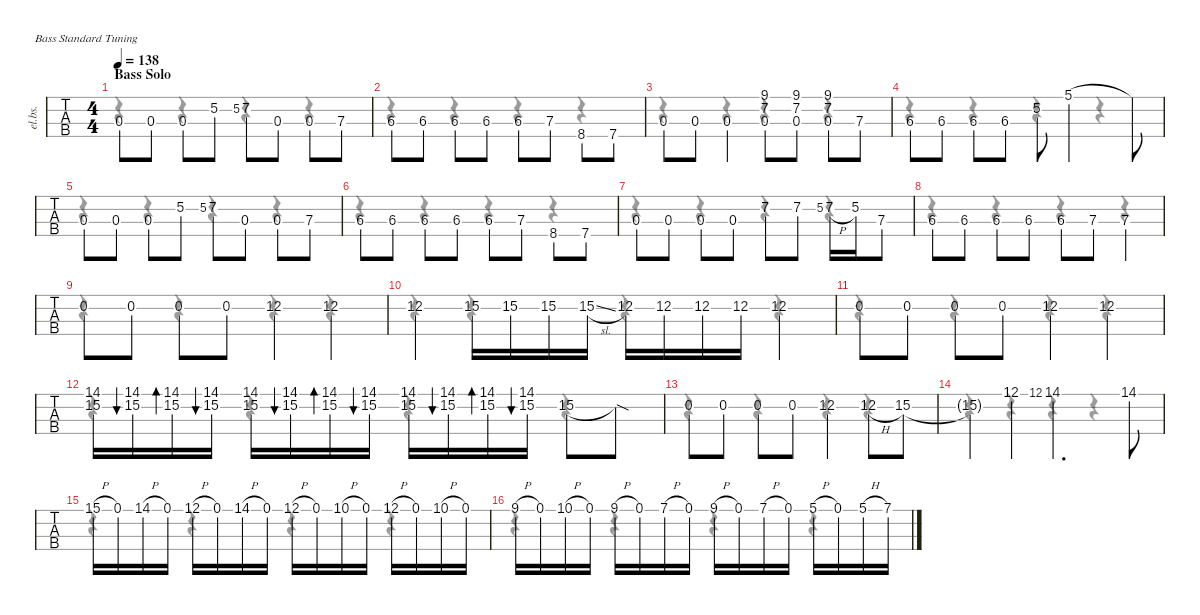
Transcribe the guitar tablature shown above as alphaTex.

\defaultSystemsLayout 4
\hideDynamics
\bracketExtendMode nobrackets
\track ("Cliff Burton (clean)" "el.bs.") {instrument electricbassfinger}
\staff {tabs}
\tuning (G2 D2 A1 E1)
\voice
\ts (4 4)
\section ("" "Bass Solo")
\tempo 138
\clef f4
\ks c
0.3.8{dy f beam Up} 0.3.8{beam Up} 0.3.8{beam Up} 5.2.8{beam Up} 5.2.8{gr onbeat dy ppp beam Up} 7.2.8{dy f beam Up} 0.3.8{beam Up} 0.3.8{beam Up} 7.3.8{beam Up} |
6.3{acc #}.8{beam Up} 6.3{acc #}.8{beam Up} 6.3{acc #}.8{beam Up} 6.3{acc #}.8{beam Up} 6.3{acc #}.8{beam Up} 7.3.8{beam Up} 8.4.8{beam Up} 7.4.8{beam Up} |
0.3.8{beam Up} 0.3.8{beam Up} 0.3.4{beam Up} (9.1 7.2 0.3).8{beam Up} (9.1 7.2 0.3).8{beam Up} (9.1 7.2 0.3).8{beam Up} 7.3.8{beam Up} |
6.3{acc #}.8{beam Up} 6.3{acc #}.8{beam Up} 6.3{acc #}.8{beam Up} 6.3{acc #}.8{beam Up} 5.2.8{beam Up} 5.1.4{beam Up} 5.1{t}.8{beam Up} |
0.3.8{beam Up} 0.3.8{beam Up} 0.3.8{beam Up} 5.2.8{beam Up} 5.2.8{gr onbeat dy ppp beam Up} 7.2.8{dy f beam Up} 0.3.8{beam Up} 0.3.8{beam Up} 7.3.8{beam Up} |
6.3{acc #}.8{beam Up} 6.3{acc #}.8{beam Up} 6.3{acc #}.8{beam Up} 6.3{acc #}.8{beam Up} 6.3{acc #}.8{beam Up} 7.3.8{beam Up} 8.4.8{beam Up} 7.4.8{beam Up} |
0.3.8{beam Up} 0.3.8{beam Up} 0.3.8{beam Up} 0.3.8{beam Up} 7.2.8{beam Up} 7.2.8{beam Up} 5.2.8{gr dy ppp beam Up} 7.2{h}.16{dy f beam Up} 5.2.16{beam Up} 7.3.8{beam Up} |
6.3{acc #}.8{beam Up} 6.3{acc #}.8{beam Up} 6.3{acc #}.8{beam Up} 6.3{acc #}.8{beam Up} 6.3{acc #}.8{beam Up} 7.3.8{beam Up} 7.3.4{beam Up} |
0.2.8{beam Up} 0.2.8{beam Up} 0.2.8{beam Up} 0.2.8{beam Up} 12.2.4{beam Up} 12.2.4{beam Up} |
12.2.4{beam Up} 15.2.16{beam Up} 15.2.16{beam Up} 15.2.16{beam Up} 15.2{sl}.16{beam Up} 12.2.16{beam Up} 12.2.16{beam Up} 12.2.16{beam Up} 12.2.16{beam Up} 12.2.4{beam Up} |
0.2.8{beam Up} 0.2.8{beam Up} 0.2.8{beam Up} 0.2.8{beam Up} 12.2.4{beam Up} 12.2.4{beam Up} |
(14.1 15.2).16{beam Up} (14.1 15.2).16{bu 120 beam Up} (14.1 15.2).16{bd 120 beam Up} (14.1 15.2).16{bu 120 beam Up} (14.1 15.2).16{beam Up} (14.1 15.2).16{bu 120 beam Up} (14.1 15.2).16{bd 120 beam Up} (14.1 15.2).16{bu 120 beam Up} (14.1 15.2).16{beam Up} (14.1 15.2).16{bu 120 beam Up} (14.1 15.2).16{bd 120 beam Up} (14.1 15.2).16{bu 120 beam Up} 15.2.8{beam Up} 15.2{sod t}.8{beam Up} |
0.2.8{beam Up} 0.2.8{beam Up} 0.2.8{beam Up} 0.2.8{beam Up} 12.2.4{beam Up} 12.2{h}.8{beam Up} 15.2.8{beam Up} |
15.2{t}.4{beam Up} 12.1.4{beam Up} 12.1.8{gr onbeat dy ppp beam Up} 14.1.4{d dy f beam Up} 14.1.8{beam Up} |
15.1{h acc #}.16{beam Up} 0.1.16{beam Up} 14.1{h}.16{beam Up} 0.1.16{beam Up} 12.1{h}.16{beam Up} 0.1.16{beam Up} 14.1{h}.16{beam Up} 0.1.16{beam Up} 12.1{h}.16{beam Up} 0.1.16{beam Up} 10.1{h}.16{beam Up} 0.1.16{beam Up} 12.1{h}.16{beam Up} 0.1.16{beam Up} 10.1{h}.16{beam Up} 0.1.16{beam Up} |
9.1{h}.16{beam Up} 0.1.16{beam Up} 10.1{h}.16{beam Up} 0.1.16{beam Up} 9.1{h}.16{beam Up} 0.1.16{beam Up} 7.1{h}.16{beam Up} 0.1.16{beam Up} 9.1{h}.16{beam Up} 0.1.16{beam Up} 7.1{h}.16{beam Up} 0.1.16{beam Up} 5.1{h}.16{beam Up} 0.1.16{beam Up} 5.1{h}.16{beam Up} 7.1.16{beam Up}
\voice
\clef f4
\ottava regular
\simile none
\ks c
r.4{dy mf beam Down} r.4{beam Down} r.4{beam Down} r.4{beam Down} |
r.4{beam Down} r.4{beam Down} r.4{beam Down} r.4{beam Down} |
r.4{beam Down} r.4{beam Down} r.4{beam Down} r.4{beam Down} |
r.4{beam Down} r.4{beam Down} r.4{beam Down} r.4{beam Down} |
r.4{beam Down} r.4{beam Down} r.4{beam Down} r.4{beam Down} |
r.4{beam Down} r.4{beam Down} r.4{beam Down} r.4{beam Down} |
r.4{beam Down} r.4{beam Down} r.4{beam Down} r.4{beam Down} |
r.4{beam Down} r.4{beam Down} r.4{beam Down} r.4{beam Down} |
r.4{beam Down} r.4{beam Down} r.4{beam Down} r.4{beam Down} |
r.4{beam Down} r.4{beam Down} r.4{beam Down} r.4{beam Down} |
r.4{beam Down} r.4{beam Down} r.4{beam Down} r.4{beam Down} |
r.4{beam Down} r.4{beam Down} r.4{beam Down} r.4{beam Down} |
r.4{beam Down} r.4{beam Down} r.4{beam Down} r.4{beam Down} |
r.4{beam Down} r.4{beam Down} r.4{beam Down} r.4{beam Down} |
r.4{beam Down} r.4{beam Down} r.4{beam Down} r.4{beam Down} |
r.4{beam Down} r.4{beam Down} r.4{beam Down} r.4{beam Down}
